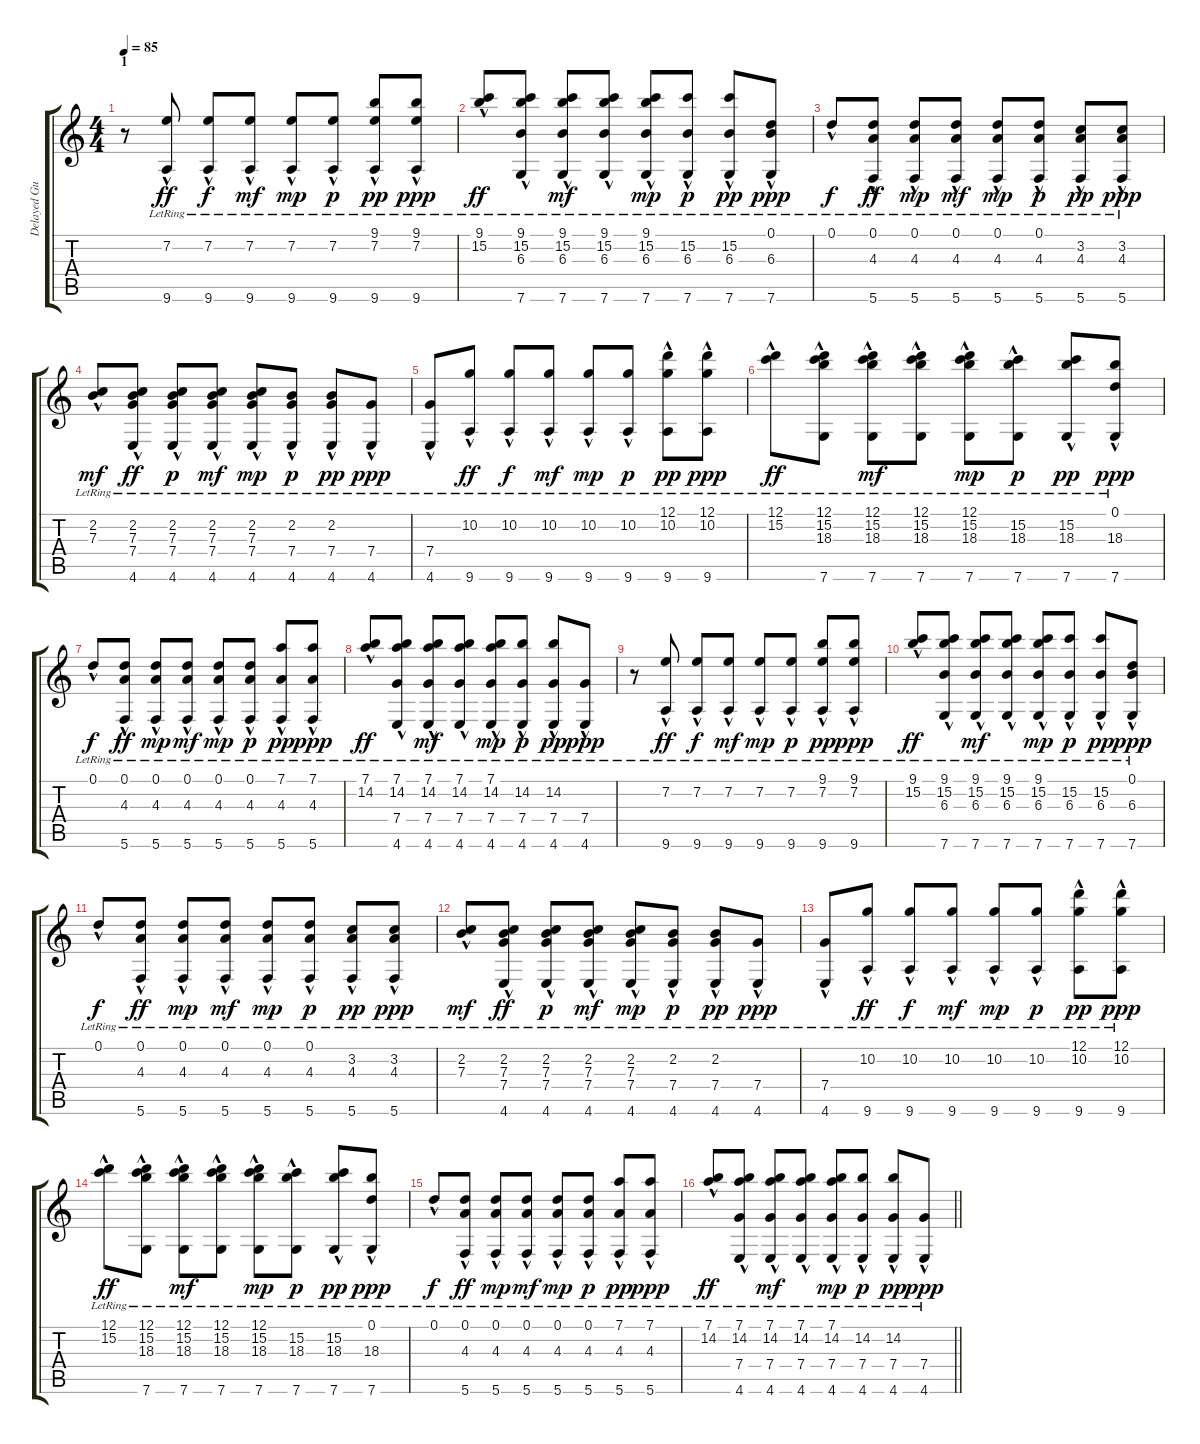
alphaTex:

\track ("Delayed Guitar / Synth / Tapped Guitar" "Delayed Gu") {instrument electricguitarjazz}
\staff {score tabs}
\tuning (D4 A3 F3 C3 G2 C2) {hide}
\ts (4 4)
\section ("" "1")
\tempo 85
\clef g2
\ks c
r.8{dy ppp} (7.2{hac lr} 9.6{hac lr}).8{dy ff} (7.2{hac lr} 9.6{hac lr}).8{dy f} (7.2{hac lr} 9.6{hac lr}).8{dy mf} (7.2{hac lr} 9.6{hac lr}).8{dy mp} (7.2{hac lr} 9.6{hac lr}).8{dy p} (9.1{hac lr} 7.2{lr} 9.6{lr}).8{dy pp} (9.1{hac lr} 7.2{lr} 9.6{lr}).8{dy ppp} |
(9.1{hac lr} 15.2{hac lr}).8{dy ff} (9.1{hac lr} 15.2{hac lr} 6.3{hac lr} 7.6{hac lr}).8 (9.1{hac lr} 15.2{hac lr} 6.3{hac lr} 7.6{hac lr}).8{dy mf} (9.1{lr} 15.2{hac lr} 6.3{hac lr} 7.6{hac lr}).8 (9.1{lr} 15.2{hac lr} 6.3{hac lr} 7.6{hac lr}).8{dy mp} (15.2{lr} 6.3{hac lr} 7.6{hac lr}).8{dy p} (15.2{lr} 6.3{hac lr} 7.6{hac lr}).8{dy pp} (0.1{hac lr} 6.3{lr} 7.6{lr}).8{dy ppp} |
0.1{hac lr}.8{dy f} (0.1{hac lr} 4.3{hac lr} 5.6{hac lr}).8{dy ff} (0.1{hac lr} 4.3{hac lr} 5.6{hac lr}).8{dy mp} (0.1{hac lr} 4.3{hac lr} 5.6{hac lr}).8{dy mf} (0.1{lr} 4.3{hac lr} 5.6{hac lr}).8{dy mp} (0.1{lr} 4.3{hac lr} 5.6{hac lr}).8{dy p} (3.2{hac lr} 4.3{lr} 5.6{lr}).8{dy pp} (3.2{hac lr} 4.3{lr} 5.6{lr}).8{dy ppp} |
(2.2{hac lr} 7.3{hac lr}).8{dy mf} (2.2{hac lr} 7.3{hac lr} 7.4{hac lr} 4.6{hac lr}).8{dy ff} (2.2{hac lr} 7.3{hac lr} 7.4{hac lr} 4.6{hac lr}).8{dy p} (2.2{lr} 7.3{hac lr} 7.4{hac lr} 4.6{hac lr}).8{dy mf} (2.2{lr} 7.3{hac lr} 7.4{hac lr} 4.6{hac lr}).8{dy mp} (2.2{lr} 7.4{hac lr} 4.6{hac lr}).8{dy p} (2.2{lr} 7.4{hac lr} 4.6{hac lr}).8{dy pp} (7.4{hac lr} 4.6{hac lr}).8{dy ppp} |
(7.4{hac lr} 4.6{hac lr}).8 (10.2{hac lr} 9.6{hac lr}).8{dy ff} (10.2{hac lr} 9.6{hac lr}).8{dy f} (10.2{hac lr} 9.6{hac lr}).8{dy mf} (10.2{hac lr} 9.6{hac lr}).8{dy mp} (10.2{hac lr} 9.6{hac lr}).8{dy p} (12.1{hac lr} 10.2 9.6).8{dy pp} (12.1{hac lr} 10.2 9.6).8{dy ppp} |
(12.1{hac lr} 15.2{hac lr}).8{dy ff} (12.1{hac lr} 15.2{hac lr} 18.3{hac lr} 7.6{hac lr}).8 (12.1{hac lr} 15.2{hac lr} 18.3{hac lr} 7.6{hac lr}).8{dy mf} (12.1 15.2{hac lr} 18.3{hac lr} 7.6{hac lr}).8 (12.1 15.2{hac lr} 18.3{hac lr} 7.6{hac lr}).8{dy mp} (15.2 18.3{hac lr} 7.6{hac lr}).8{dy p} (15.2 18.3{hac lr} 7.6{hac lr}).8{dy pp} (0.1{hac lr} 18.3 7.6).8{dy ppp} |
0.1{hac lr}.8{dy f} (0.1{hac lr} 4.3{hac lr} 5.6{hac lr}).8{dy ff} (0.1{hac lr} 4.3{hac lr} 5.6{hac lr}).8{dy mp} (0.1{hac lr} 4.3{hac lr} 5.6{hac lr}).8{dy mf} (0.1 4.3{hac lr} 5.6{hac lr}).8{dy mp} (0.1 4.3{hac lr} 5.6{hac lr}).8{dy p} (7.1{hac lr} 4.3 5.6).8{dy pp} (7.1{hac lr} 4.3 5.6).8{dy ppp} |
(7.1{hac lr} 14.2{hac lr}).8{dy ff} (7.1{hac lr} 14.2{hac lr} 7.4{hac lr} 4.6{hac lr}).8 (7.1{hac lr} 14.2{hac lr} 7.4{hac lr} 4.6{hac lr}).8{dy mf} (7.1 14.2{hac lr} 7.4{hac lr} 4.6{hac lr}).8 (7.1 14.2{hac lr} 7.4{hac lr} 4.6{hac lr}).8{dy mp} (14.2 7.4{hac lr} 4.6{hac lr}).8{dy p} (14.2 7.4{hac lr} 4.6{hac lr}).8{dy pp} (7.4{hac lr} 4.6{hac lr}).8{dy ppp} |
r.8 (7.2{hac lr} 9.6{hac lr}).8{dy ff} (7.2{hac lr} 9.6{hac lr}).8{dy f} (7.2{hac lr} 9.6{hac lr}).8{dy mf} (7.2{hac lr} 9.6{hac lr}).8{dy mp} (7.2{hac lr} 9.6{hac lr}).8{dy p} (9.1{hac lr} 7.2{lr} 9.6{lr}).8{dy pp} (9.1{hac lr} 7.2{lr} 9.6{lr}).8{dy ppp} |
(9.1{hac lr} 15.2{hac lr}).8{dy ff} (9.1{hac lr} 15.2{hac lr} 6.3{hac lr} 7.6{hac lr}).8 (9.1{hac lr} 15.2{hac lr} 6.3{hac lr} 7.6{hac lr}).8{dy mf} (9.1{lr} 15.2{hac lr} 6.3{hac lr} 7.6{hac lr}).8 (9.1{lr} 15.2{hac lr} 6.3{hac lr} 7.6{hac lr}).8{dy mp} (15.2{lr} 6.3{hac lr} 7.6{hac lr}).8{dy p} (15.2{lr} 6.3{hac lr} 7.6{hac lr}).8{dy pp} (0.1{hac lr} 6.3{lr} 7.6{lr}).8{dy ppp} |
0.1{hac lr}.8{dy f} (0.1{hac lr} 4.3{hac lr} 5.6{hac lr}).8{dy ff} (0.1{hac lr} 4.3{hac lr} 5.6{hac lr}).8{dy mp} (0.1{hac lr} 4.3{hac lr} 5.6{hac lr}).8{dy mf} (0.1{lr} 4.3{hac lr} 5.6{hac lr}).8{dy mp} (0.1{lr} 4.3{hac lr} 5.6{hac lr}).8{dy p} (3.2{hac lr} 4.3{lr} 5.6{lr}).8{dy pp} (3.2{hac lr} 4.3{lr} 5.6{lr}).8{dy ppp} |
(2.2{hac lr} 7.3{hac lr}).8{dy mf} (2.2{hac lr} 7.3{hac lr} 7.4{hac lr} 4.6{hac lr}).8{dy ff} (2.2{hac lr} 7.3{hac lr} 7.4{hac lr} 4.6{hac lr}).8{dy p} (2.2{lr} 7.3{hac lr} 7.4{hac lr} 4.6{hac lr}).8{dy mf} (2.2{lr} 7.3{hac lr} 7.4{hac lr} 4.6{hac lr}).8{dy mp} (2.2{lr} 7.4{hac lr} 4.6{hac lr}).8{dy p} (2.2{lr} 7.4{hac lr} 4.6{hac lr}).8{dy pp} (7.4{hac lr} 4.6{hac lr}).8{dy ppp} |
(7.4{hac lr} 4.6{hac lr}).8 (10.2{hac lr} 9.6{hac lr}).8{dy ff} (10.2{hac lr} 9.6{hac lr}).8{dy f} (10.2{hac lr} 9.6{hac lr}).8{dy mf} (10.2{hac lr} 9.6{hac lr}).8{dy mp} (10.2{hac lr} 9.6{hac lr}).8{dy p} (12.1{hac lr} 10.2 9.6).8{dy pp} (12.1{hac lr} 10.2 9.6).8{dy ppp} |
(12.1{hac lr} 15.2{hac lr}).8{dy ff} (12.1{hac lr} 15.2{hac lr} 18.3{hac lr} 7.6{hac lr}).8 (12.1{hac lr} 15.2{hac lr} 18.3{hac lr} 7.6{hac lr}).8{dy mf} (12.1 15.2{hac lr} 18.3{hac lr} 7.6{hac lr}).8 (12.1 15.2{hac lr} 18.3{hac lr} 7.6{hac lr}).8{dy mp} (15.2 18.3{hac lr} 7.6{hac lr}).8{dy p} (15.2 18.3{hac lr} 7.6{hac lr}).8{dy pp} (0.1{hac lr} 18.3 7.6).8{dy ppp} |
0.1{hac lr}.8{dy f} (0.1{hac lr} 4.3{hac lr} 5.6{hac lr}).8{dy ff} (0.1{hac lr} 4.3{hac lr} 5.6{hac lr}).8{dy mp} (0.1{hac lr} 4.3{hac lr} 5.6{hac lr}).8{dy mf} (0.1 4.3{hac lr} 5.6{hac lr}).8{dy mp} (0.1 4.3{hac lr} 5.6{hac lr}).8{dy p} (7.1{hac lr} 4.3 5.6).8{dy pp} (7.1{hac lr} 4.3 5.6).8{dy ppp} |
\barLineRight lightlight
(7.1{hac lr} 14.2{hac lr}).8{dy ff} (7.1{hac lr} 14.2{hac lr} 7.4{hac lr} 4.6{hac lr}).8 (7.1{hac lr} 14.2{hac lr} 7.4{hac lr} 4.6{hac lr}).8{dy mf} (7.1 14.2{hac lr} 7.4{hac lr} 4.6{hac lr}).8 (7.1 14.2{hac lr} 7.4{hac lr} 4.6{hac lr}).8{dy mp} (14.2 7.4{hac lr} 4.6{hac lr}).8{dy p} (14.2 7.4{hac lr} 4.6{hac lr}).8{dy pp} (7.4{hac lr} 4.6{hac lr}).8{dy ppp}
